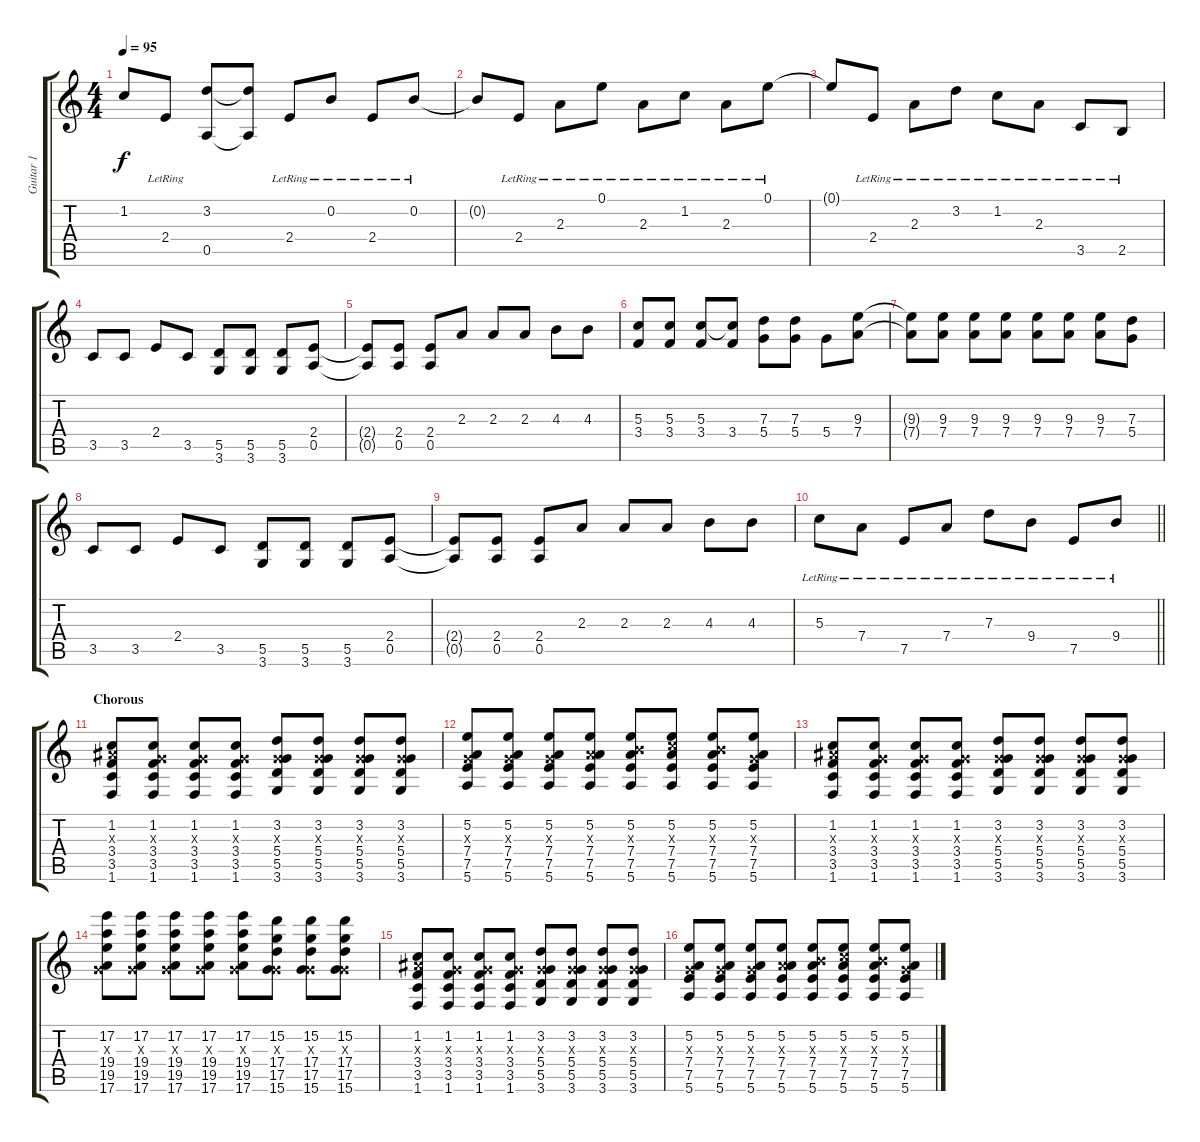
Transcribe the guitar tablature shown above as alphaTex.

\track ("Guitar 1" "Guitar 1") {instrument electricguitarclean}
\staff {score tabs}
\tuning (E4 B3 G3 D3 A2 E2) {hide}
\ts (4 4)
\tempo 95
\clef g2
\ks c
1.2{t}.8{dy f} 2.4{lr}.8 (3.2 0.5).8 (3.2{t} 0.5{t}).8 2.4{lr}.8 0.2{lr}.8 2.4{lr}.8 0.2{lr}.8 |
0.2{t}.8 2.4{lr}.8 2.3{lr}.8 0.1{lr}.8 2.3{lr}.8 1.2{lr}.8 2.3{lr}.8 0.1{lr}.8 |
0.1{t}.8 2.4{lr}.8 2.3{lr}.8 3.2{lr}.8 1.2{lr}.8 2.3{lr}.8 3.5{lr}.8 2.5{lr}.8 |
3.5.8 3.5.8 2.4.8 3.5.8 (5.5 3.6).8 (5.5 3.6).8 (5.5 3.6).8 (2.4 0.5).8 |
(2.4{t} 0.5{t}).8 (2.4 0.5).8 (2.4 0.5).8 2.3.8 2.3.8 2.3.8 4.3.8 4.3.8 |
(5.3 3.4).8 (5.3 3.4).8 (5.3 3.4).8 (5.3{t} 3.4).8 (7.3 5.4).8 (7.3 5.4).8 5.4.8 (9.3 7.4).8 |
(9.3{t} 7.4{t}).8 (9.3 7.4).8 (9.3 7.4).8 (9.3 7.4).8 (9.3 7.4).8 (9.3 7.4).8 (9.3 7.4).8 (7.3 5.4).8 |
3.5.8 3.5.8 2.4.8 3.5.8 (5.5 3.6).8 (5.5 3.6).8 (5.5 3.6).8 (2.4 0.5).8 |
(2.4{t} 0.5{t}).8 (2.4 0.5).8 (2.4 0.5).8 2.3.8 2.3.8 2.3.8 4.3.8 4.3.8 |
\barLineRight lightlight
5.3{lr}.8 7.4{lr}.8 7.5{lr}.8 7.4{lr}.8 7.3{lr}.8 9.4{lr}.8 7.5{lr}.8 9.4{lr}.8 |
\section ("" "Chorous")
(1.2 3.3{x} 3.4 3.5 1.6).8 (1.2 0.3{x} 3.4 3.5 1.6).8 (1.2 0.3{x} 3.4 3.5 1.6).8 (1.2 0.3{x} 3.4 3.5 1.6).8 (3.2 0.3{x} 5.4 5.5 3.6).8 (3.2 0.3{x} 5.4 5.5 3.6).8 (3.2 0.3{x} 5.4 5.5 3.6).8 (3.2 0.3{x} 5.4 5.5 3.6).8 |
(5.2 0.3{x} 7.4 7.5 5.6).8 (5.2 0.3{x} 7.4 7.5 5.6).8 (5.2 0.3{x} 7.4 7.5 5.6).8 (5.2 2.3{x} 7.4 7.5 5.6).8 (5.2 4.3{x} 7.4 7.5 5.6).8 (5.2 5.3{x} 7.4 7.5 5.6).8 (5.2 4.3{x} 7.4 7.5 5.6).8 (5.2 0.3{x} 7.4 7.5 5.6).8 |
(1.2 3.3{x} 3.4 3.5 1.6).8 (1.2 0.3{x} 3.4 3.5 1.6).8 (1.2 0.3{x} 3.4 3.5 1.6).8 (1.2 0.3{x} 3.4 3.5 1.6).8 (3.2 0.3{x} 5.4 5.5 3.6).8 (3.2 0.3{x} 5.4 5.5 3.6).8 (3.2 0.3{x} 5.4 5.5 3.6).8 (3.2 0.3{x} 5.4 5.5 3.6).8 |
(17.2 0.3{x} 19.4 19.5 17.6).8 (17.2 0.3{x} 19.4 19.5 17.6).8 (17.2 0.3{x} 19.4 19.5 17.6).8 (17.2 0.3{x} 19.4 19.5 17.6).8 (17.2 0.3{x} 19.4 19.5 17.6).8 (15.2 0.3{x} 17.4 17.5 15.6).8 (15.2 0.3{x} 17.4 17.5 15.6).8 (15.2 0.3{x} 17.4 17.5 15.6).8 |
(1.2 3.3{x} 3.4 3.5 1.6).8 (1.2 0.3{x} 3.4 3.5 1.6).8 (1.2 0.3{x} 3.4 3.5 1.6).8 (1.2 0.3{x} 3.4 3.5 1.6).8 (3.2 0.3{x} 5.4 5.5 3.6).8 (3.2 0.3{x} 5.4 5.5 3.6).8 (3.2 0.3{x} 5.4 5.5 3.6).8 (3.2 0.3{x} 5.4 5.5 3.6).8 |
(5.2 0.3{x} 7.4 7.5 5.6).8 (5.2 0.3{x} 7.4 7.5 5.6).8 (5.2 0.3{x} 7.4 7.5 5.6).8 (5.2 2.3{x} 7.4 7.5 5.6).8 (5.2 4.3{x} 7.4 7.5 5.6).8 (5.2 5.3{x} 7.4 7.5 5.6).8 (5.2 4.3{x} 7.4 7.5 5.6).8 (5.2 0.3{x} 7.4 7.5 5.6).8
